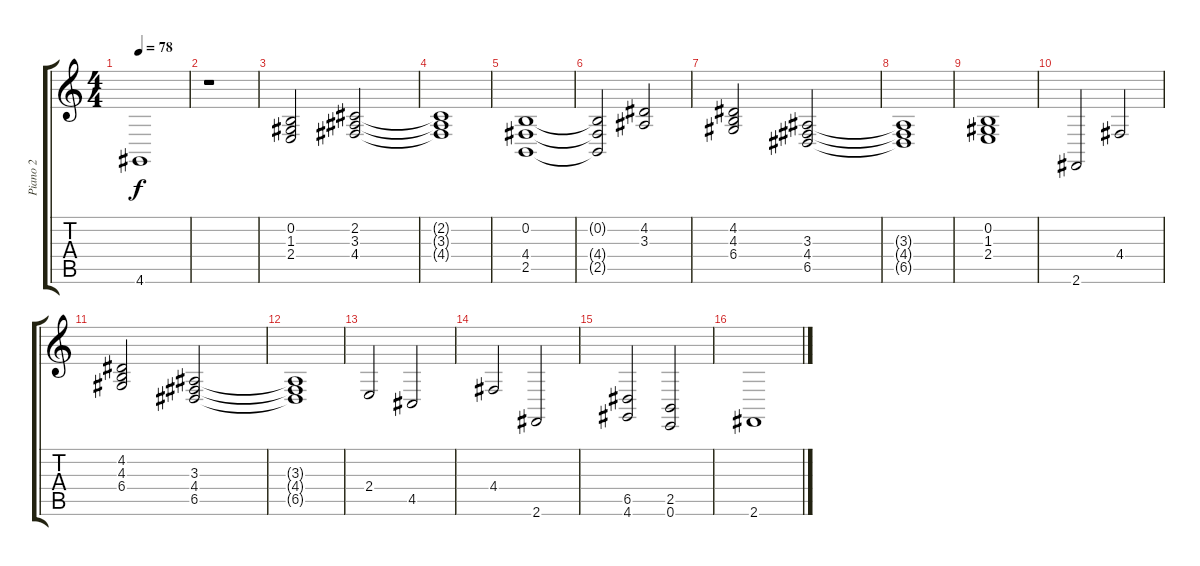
\track ("Piano 2" "Piano 2") {instrument acousticgrandpiano}
\staff {score tabs}
\tuning (E4 B3 G3 D3 A2 E2) {hide}
\ts (4 4)
\tempo 78
\clef g2
\ks c
4.6.1{dy f} |
r.1 |
(0.2 1.3 2.4).2 (2.2 3.3 4.4).2 |
(2.2{t} 3.3{t} 4.4{t}).1 |
(0.2 4.4 2.5).1 |
(0.2{t} 4.4{t} 2.5{t}).2 (4.2 3.3).2 |
(4.2 4.3 6.4).2 (3.3 4.4 6.5).2 |
(3.3{t} 4.4{t} 6.5{t}).1 |
(0.2 1.3 2.4).1 |
2.6.2 4.4.2 |
(4.2 4.3 6.4).2 (3.3 4.4 6.5).2 |
(3.3{t} 4.4{t} 6.5{t}).1 |
2.4.2 4.5.2 |
4.4.2 2.6.2 |
(6.5 4.6).2 (2.5 0.6).2 |
2.6.1
